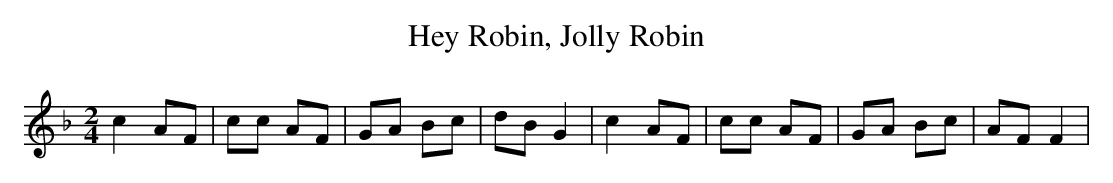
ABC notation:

X:1
T:Hey Robin, Jolly Robin
M:2/4
L:1/8
K:F
 c2 AF| cc AF| GA Bc| dB G2| c2 AF| cc AF| GA Bc| AF F2|
